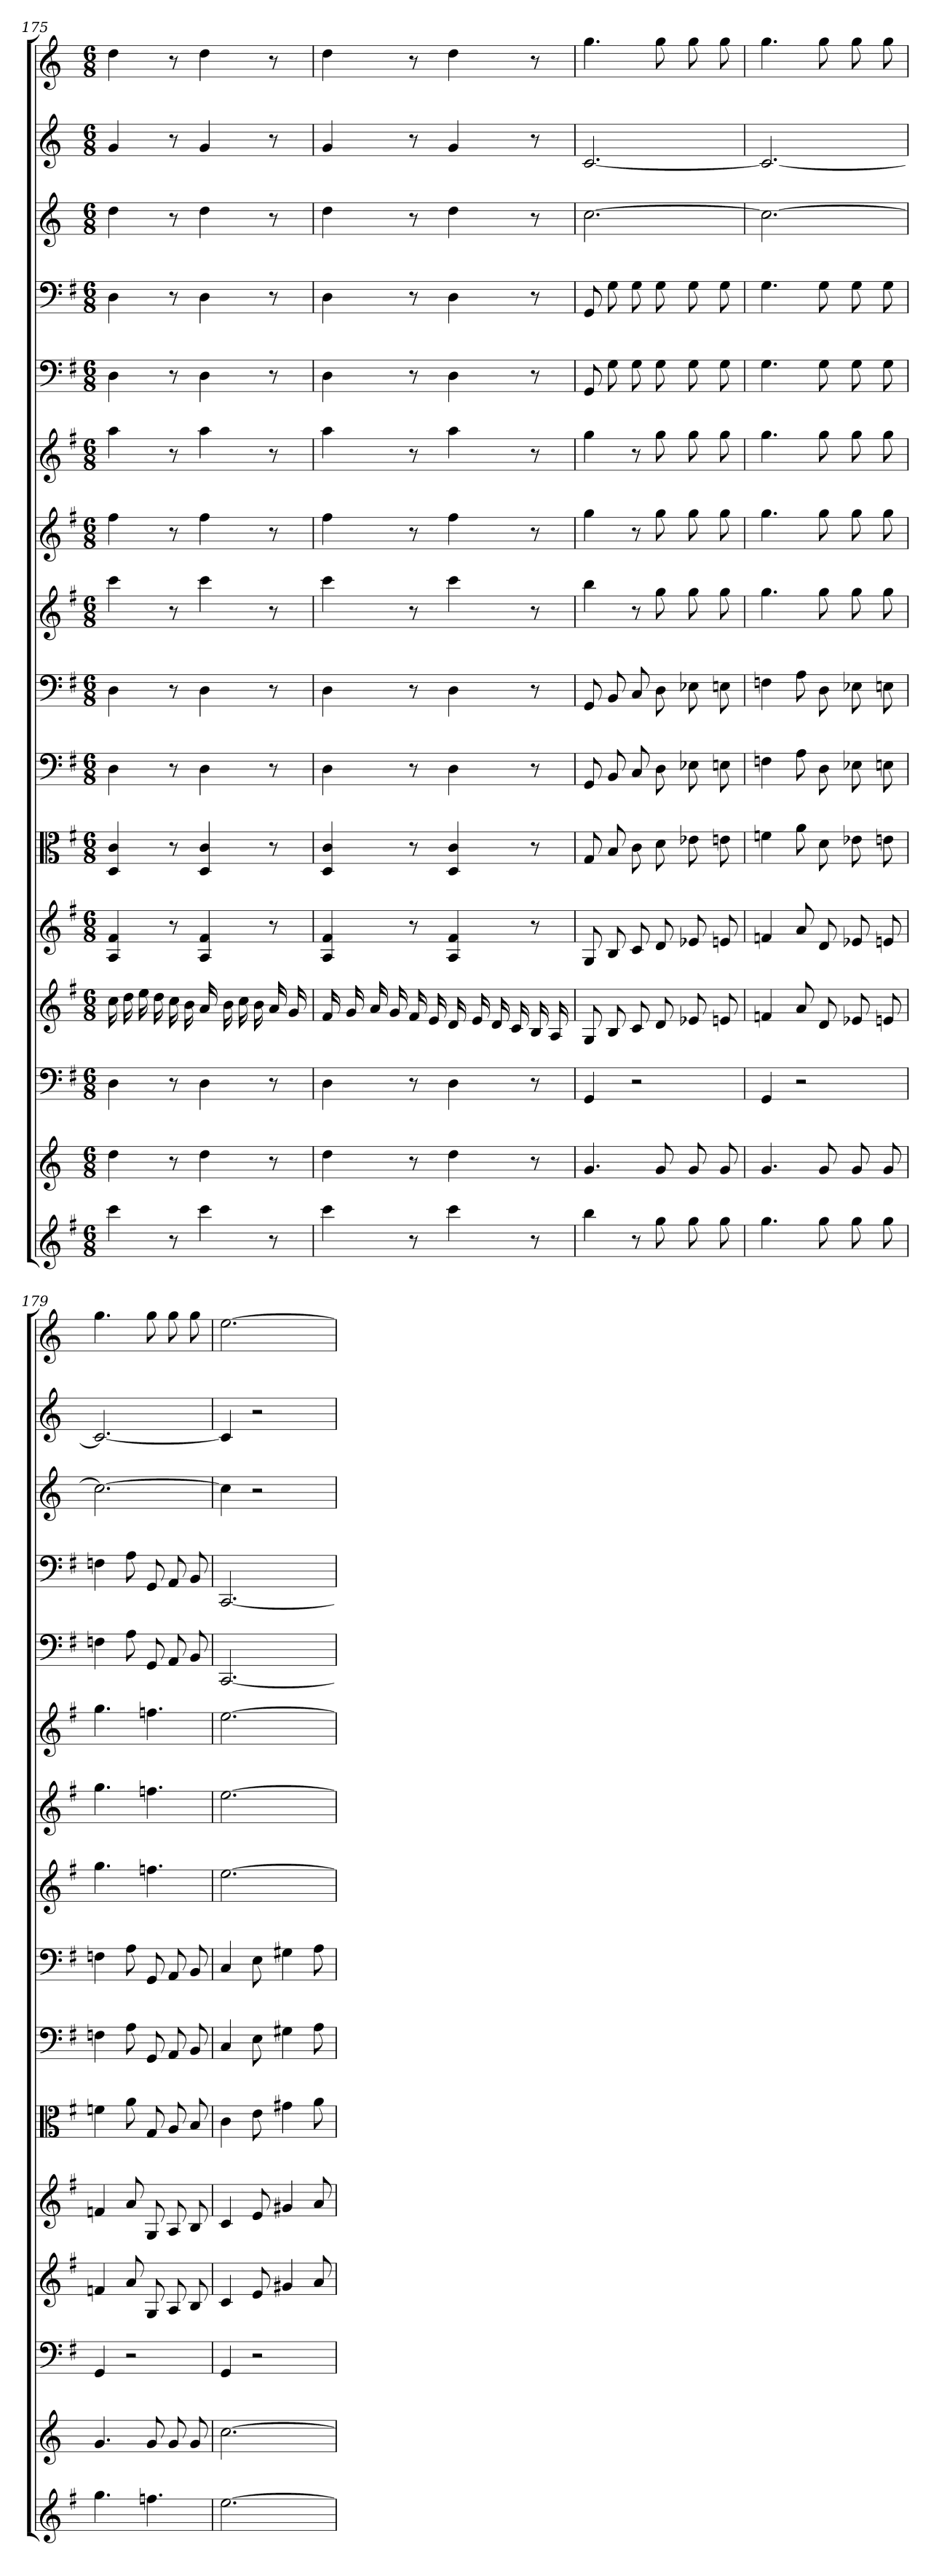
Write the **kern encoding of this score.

**kern	**kern	**kern	**kern	**kern	**kern	**kern	**kern	**kern	**kern	**kern	**kern	**kern	**kern	**kern	**kern
*part16	*part15	*part14	*part13	*part12	*part11	*part10	*part9	*part8	*part7	*part6	*part5	*part4	*part3	*part2	*part1
*staff16	*staff15	*staff14	*staff13	*staff12	*staff11	*staff10	*staff9	*staff8	*staff7	*staff6	*staff5	*staff4	*staff3	*staff2	*staff1
*	*	*clefF4	*	*	*clefC3	*clefF4	*clefF4	*	*	*	*clefF4	*clefF4	*	*	*
*k[f#]	*k[]	*k[f#]	*k[f#]	*k[f#]	*k[f#]	*k[f#]	*k[f#]	*k[f#]	*k[f#]	*k[f#]	*k[f#]	*k[f#]	*k[]	*k[]	*k[]
*M6/8	*M6/8	*M6/8	*M6/8	*M6/8	*M6/8	*M6/8	*M6/8	*M6/8	*M6/8	*M6/8	*M6/8	*M6/8	*M6/8	*M6/8	*M6/8
=175	=175	=175	=175	=175	=175	=175	=175	=175	=175	=175	=175	=175	=175	=175	=175
4ccc	4dd	4D	16cc	4A 4f#	4D 4c	4D	4D	4ccc	4ff#	4aa	4D	4D	4dd	4g	4dd
.	.	.	16dd	.	.	.	.	.	.	.	.	.	.	.	.
.	.	.	16ee	.	.	.	.	.	.	.	.	.	.	.	.
.	.	.	16dd	.	.	.	.	.	.	.	.	.	.	.	.
8r	8r	8r	16cc	8r	8r	8r	8r	8r	8r	8r	8r	8r	8r	8r	8r
.	.	.	16b	.	.	.	.	.	.	.	.	.	.	.	.
4ccc	4dd	4D	16a	4A 4f#	4D 4c	4D	4D	4ccc	4ff#	4aa	4D	4D	4dd	4g	4dd
.	.	.	16b	.	.	.	.	.	.	.	.	.	.	.	.
.	.	.	16cc	.	.	.	.	.	.	.	.	.	.	.	.
.	.	.	16b	.	.	.	.	.	.	.	.	.	.	.	.
8r	8r	8r	16a	8r	8r	8r	8r	8r	8r	8r	8r	8r	8r	8r	8r
.	.	.	16g	.	.	.	.	.	.	.	.	.	.	.	.
=176	=176	=176	=176	=176	=176	=176	=176	=176	=176	=176	=176	=176	=176	=176	=176
4ccc	4dd	4D	16f#	4A 4f#	4D 4c	4D	4D	4ccc	4ff#	4aa	4D	4D	4dd	4g	4dd
.	.	.	16g	.	.	.	.	.	.	.	.	.	.	.	.
.	.	.	16a	.	.	.	.	.	.	.	.	.	.	.	.
.	.	.	16g	.	.	.	.	.	.	.	.	.	.	.	.
8r	8r	8r	16f#	8r	8r	8r	8r	8r	8r	8r	8r	8r	8r	8r	8r
.	.	.	16e	.	.	.	.	.	.	.	.	.	.	.	.
4ccc	4dd	4D	16d	4A 4f#	4D 4c	4D	4D	4ccc	4ff#	4aa	4D	4D	4dd	4g	4dd
.	.	.	16e	.	.	.	.	.	.	.	.	.	.	.	.
.	.	.	16d	.	.	.	.	.	.	.	.	.	.	.	.
.	.	.	16c	.	.	.	.	.	.	.	.	.	.	.	.
8r	8r	8r	16B	8r	8r	8r	8r	8r	8r	8r	8r	8r	8r	8r	8r
.	.	.	16A	.	.	.	.	.	.	.	.	.	.	.	.
=177	=177	=177	=177	=177	=177	=177	=177	=177	=177	=177	=177	=177	=177	=177	=177
4bb	4.g	4GG	8G	8G	8G	8GG	8GG	4bb	4gg	4gg	8GG	8GG	[2.cc	[2.c	4.gg
.	.	.	8B	8B	8B	8BB	8BB	.	.	.	8G	8G	.	.	.
8r	.	2r	8c	8c	8c	8C	8C	8r	8r	8r	8G	8G	.	.	.
8gg	8g	.	8d	8d	8d	8D	8D	8gg	8gg	8gg	8G	8G	.	.	8gg
8gg	8g	.	8e-X	8e-X	8e-X	8E-X	8E-X	8gg	8gg	8gg	8G	8G	.	.	8gg
8gg	8g	.	8en	8en	8en	8En	8En	8gg	8gg	8gg	8G	8G	.	.	8gg
=178	=178	=178	=178	=178	=178	=178	=178	=178	=178	=178	=178	=178	=178	=178	=178
4.gg	4.g	4GG	4fn	4fn	4fn	4Fn	4Fn	4.gg	4.gg	4.gg	4.G	4.G	2.cc_	2.c_	4.gg
.	.	2r	8a	8a	8a	8A	8A	.	.	.	.	.	.	.	.
8gg	8g	.	8d	8d	8d	8D	8D	8gg	8gg	8gg	8G	8G	.	.	8gg
8gg	8g	.	8e-X	8e-X	8e-X	8E-X	8E-X	8gg	8gg	8gg	8G	8G	.	.	8gg
8gg	8g	.	8en	8en	8en	8En	8En	8gg	8gg	8gg	8G	8G	.	.	8gg
=179	=179	=179	=179	=179	=179	=179	=179	=179	=179	=179	=179	=179	=179	=179	=179
4.gg	4.g	4GG	4fn	4fn	4fn	4Fn	4Fn	4.gg	4.gg	4.gg	4Fn	4Fn	2.cc_	2.c_	4.gg
.	.	2r	8a	8a	8a	8A	8A	.	.	.	8A	8A	.	.	.
4.ffn	8g	.	8G	8G	8G	8GG	8GG	4.ffn	4.ffn	4.ffn	8GG	8GG	.	.	8gg
.	8g	.	8A	8A	8A	8AA	8AA	.	.	.	8AA	8AA	.	.	8gg
.	8g	.	8B	8B	8B	8BB	8BB	.	.	.	8BB	8BB	.	.	8gg
=180	=180	=180	=180	=180	=180	=180	=180	=180	=180	=180	=180	=180	=180	=180	=180
[2.ee	[2.cc	4GG	4c	4c	4c	4C	4C	[2.ee	[2.ee	[2.ee	[2.CC	[2.CC	4cc]	4c]	[2.ee
.	.	2r	8e	8e	8e	8E	8E	.	.	.	.	.	2r	2r	.
.	.	.	4g#X	4g#X	4g#X	4G#X	4G#X	.	.	.	.	.	.	.	.
.	.	.	8a	8a	8a	8A	8A	.	.	.	.	.	.	.	.
=	=	=	=	=	=	=	=	=	=	=	=	=	=	=	=
*-	*-	*-	*-	*-	*-	*-	*-	*-	*-	*-	*-	*-	*-	*-	*-
